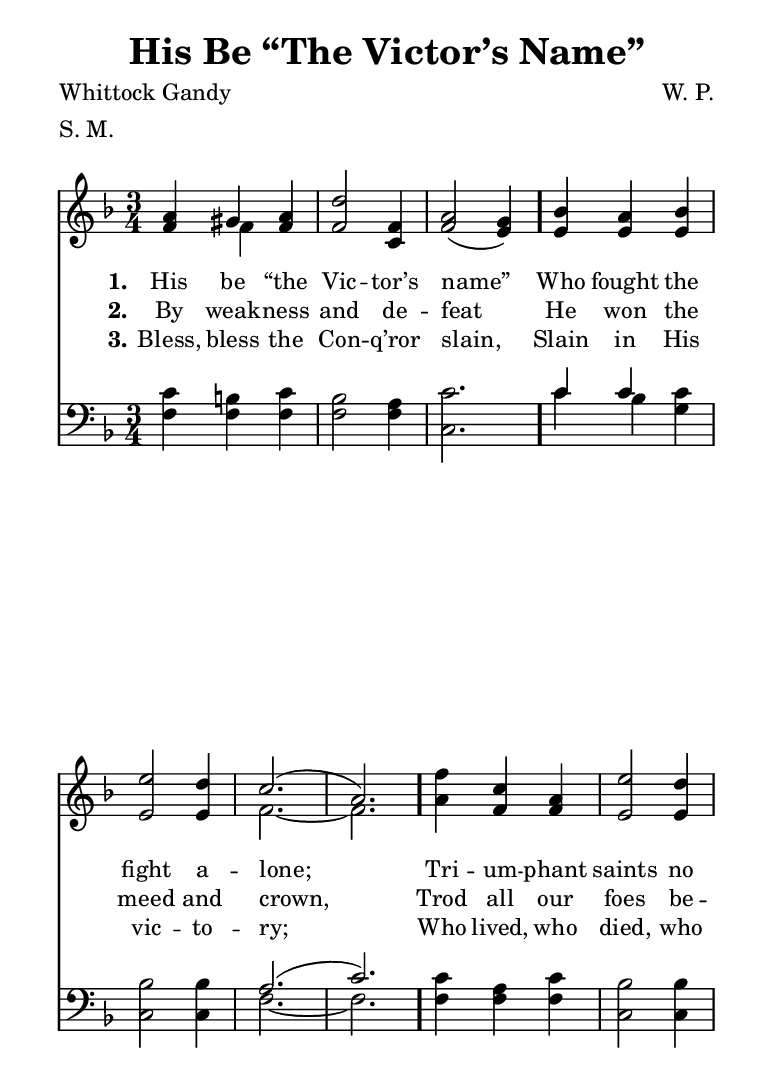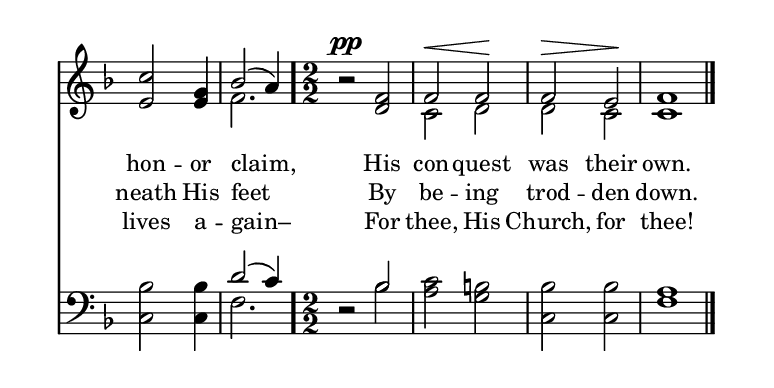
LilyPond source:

\include "common/global.ily"
\paper {
  \include "common/paper.ily"
  ragged-last-bottom = ##t
  system-system-spacing.padding = 11
}

\header{
  hymnnumber = "219"
  title = "His Be “The Victor’s Name”"
  tunename = "Victor"
  meter = "S. M."
  poet = "Whittock Gandy" % Samuel *Whitelock* Gandy ?
  composer = "W. P."
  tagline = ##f
}

global = {
  \include "common/overrides.ily"
  \override Staff.TimeSignature.style = #'numbered
  \time 3/4
  \override Score.MetronomeMark.transparent = ##t % hide all fermata changes too
  \tempo 4=120
  \key f \major
  \autoBeamOff
}

notesSoprano = {
\global
\relative c'' {

  a4 gis a | d2 f,4 | a2( g4) | \bar "."
  bes4 a bes | e2 d4 | c2.( | a ) | \bar "."
  f'4 c a | e'2 d4 | c2 g4 | bes2( a4) | \bar "."
  \time 2/2
  r2^\pp f2 | f^\< f\! | f^\> e\! | f1 \bar "."

  \bar "|."

}
}

notesAlto = {
\global
\relative e' {

  f4 f f | f2 c4 | f2( e4) |
  e4 e e | e2 e4 | f2. ~ | f |
  a4 f f | e2 e4 | e2 e4 | f2. |
  r2 d2 | c d | d c | c1 |

}
}

notesTenor = {
\global
\relative a {

  c4 b c | bes2 a4 | c2. |
  c4 c c | bes2 bes4 | a2.( | c ) |
  c4 a c | bes2 bes4 | bes2 bes4 | d2( c4) |
  r2 bes2 | c b | bes bes | a1 |

}
}

notesBass = {
\global
\relative f {

  f4 f f | f2 f4 | c2. |
  c'4 bes g | c,2 c4 | f2. ~ | f |
  f4 f f | c2 c4 c2 c4 | f2. |
  r2 bes2 | a g | c, c | f1 |

}
}

wordsA = \lyricmode {
\set stanza = "1."

His be “the Vic -- tor’s name”
Who fought the fight a -- lone;
Tri -- um -- phant saints no hon -- or claim,
His con -- quest was their own.

}

wordsB = \lyricmode {
\set stanza = "2."

By weak -- ness and de -- feat
He won the meed and crown,
Trod all our foes be -- neath His feet
By be -- ing trod -- den down.

}

wordsC = \lyricmode {
\set stanza = "3."

Bless, bless the Con -- q’ror slain,
Slain in His vic -- to -- ry;
Who lived, who died, who lives a -- gain–
For thee, His Church, for thee!

}

\score {
  \context ChoirStaff <<
    \context Staff = upper <<
      \set Staff.autoBeaming = ##f
      \set ChoirStaff.systemStartDelimiter = #'SystemStartBar
      \set ChoirStaff.printPartCombineTexts = ##f
      \partcombine #'(2 . 9) \notesSoprano \notesAlto
      \context NullVoice = sopranos { \voiceOne << \notesSoprano >> }
      \context NullVoice = altos { \voiceTwo << \notesAlto >> }
      \context Lyrics = one   \lyricsto sopranos \wordsA
      \context Lyrics = two   \lyricsto sopranos \wordsB
      \context Lyrics = three \lyricsto sopranos \wordsC
    >>
    \context Staff = men <<
      \set Staff.autoBeaming = ##f
      \clef bass
      \set ChoirStaff.printPartCombineTexts = ##f
      \partcombine #'(2 . 9) \notesTenor \notesBass
      \context NullVoice = tenors { \voiceOne << \notesTenor >> }
      \context NullVoice = basses { \voiceTwo << \notesBass >> }
    >>
  >>
  \layout {
    \include "common/layout.ily"
  }
  \midi{
    \include "common/midi.ily"
  }
}

\version "2.19.49"  % necessary for upgrading to future LilyPond versions.

% vi:set et ts=2 sw=2 ai nocindent syntax=lilypond:
